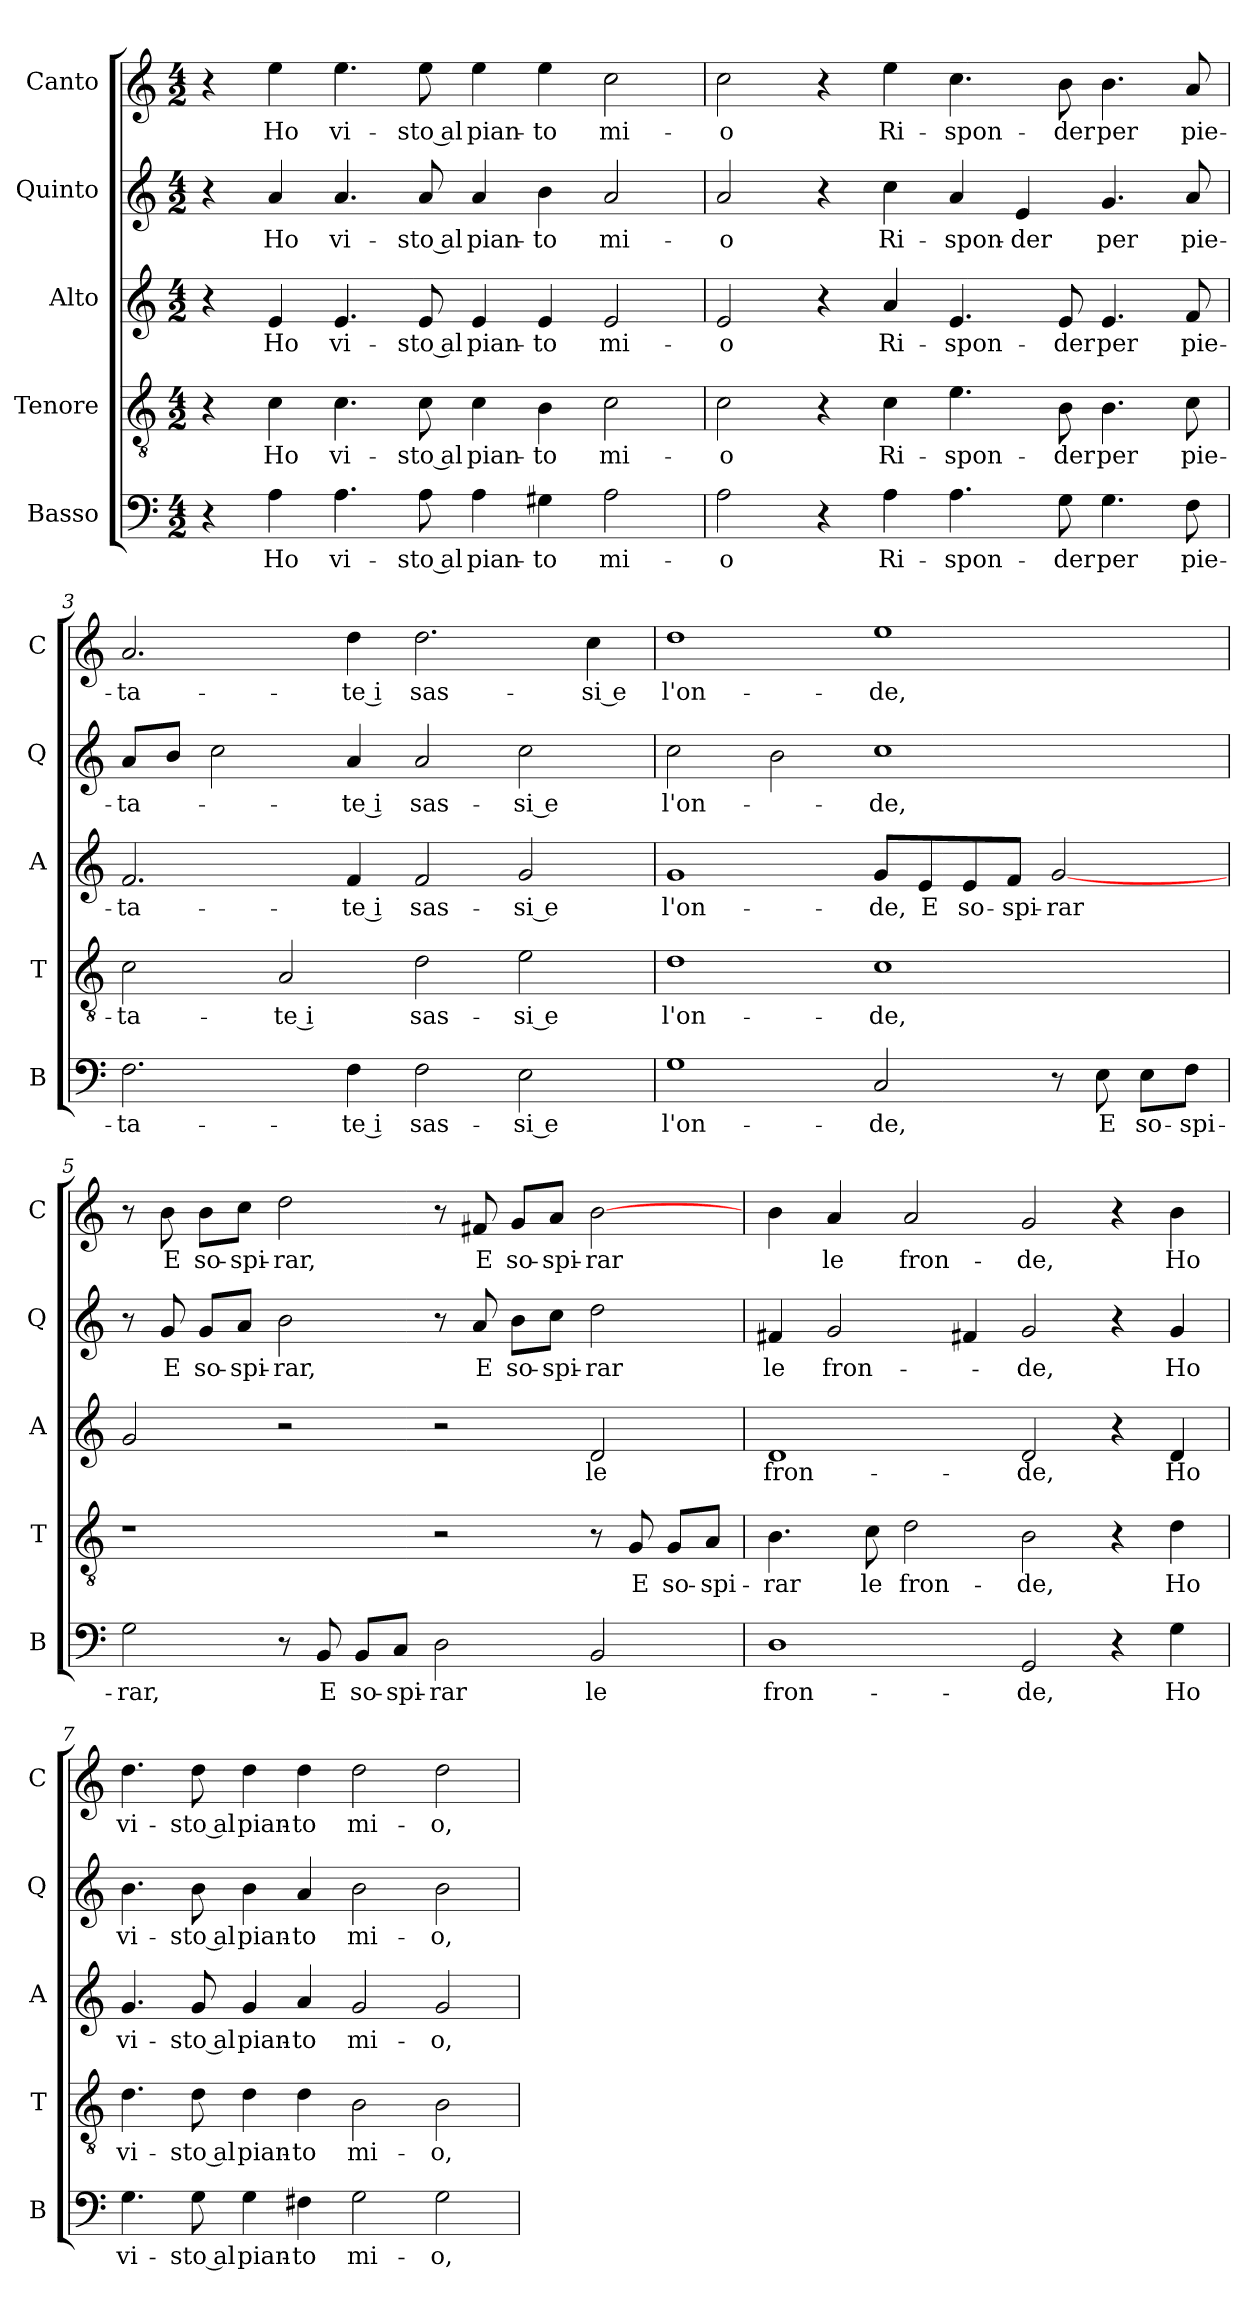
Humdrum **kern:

**kern	**text	**kern	**text	**kern	**text	**kern	**text	**kern	**text
*part5	*part5	*part4	*part4	*part3	*part3	*part2	*part2	*part1	*part1
*staff5	*staff5	*staff4	*staff4	*staff3	*staff3	*staff2	*staff2	*staff1	*staff1
*I"Basso	*	*I"Tenore	*	*I"Alto	*	*I"Quinto	*	*I"Canto	*
*I'B	*	*I'T	*	*I'A	*	*I'Q	*	*I'C	*
*clefF4	*	*clefGv2	*	*clefG2	*	*clefG2	*	*clefG2	*
*k[]	*	*k[]	*	*k[]	*	*k[]	*	*k[]	*
*M4/2	*	*M4/2	*	*M4/2	*	*M4/2	*	*M4/2	*
=1	=1	=1	=1	=1	=1	=1	=1	=1	=1
4r	.	4r	.	4r	.	4r	.	4r	.
4A	Ho	4c	Ho	4e	Ho	4a	Ho	4ee	Ho
4.A	vi-	4.c	vi-	4.e	vi-	4.a	vi-	4.ee	vi-
8A	-sto al	8c	-sto al	8e	-sto al	8a	-sto al	8ee	-sto al
4A	pian-	4c	pian-	4e	pian-	4a	pian-	4ee	pian-
4G#X	-to	4B	-to	4e	-to	4b	-to	4ee	-to
2A	mi-	2c	mi-	2e	mi-	2a	mi-	2cc	mi-
=2	=2	=2	=2	=2	=2	=2	=2	=2	=2
2A	-o	2c	-o	2e	-o	2a	-o	2cc	-o
4r	.	4r	.	4r	.	4r	.	4r	.
4A	Ri-	4c	Ri-	4a	Ri-	4cc	Ri-	4ee	Ri-
4.A	-spon-	4.e	-spon-	4.e	-spon-	4a	-spon-	4.cc	-spon-
.	.	.	.	.	.	4e	-der	.	.
8G	-der	8B	-der	8e	-der	.	.	8b	-der
4.G	per	4.B	per	4.e	per	4.g	per	4.b	per
8F	pie-	8c	pie-	8f	pie-	8a	pie-	8a	pie-
=3	=3	=3	=3	=3	=3	=3	=3	=3	=3
2.F	-ta-	2c	-ta-	2.f	-ta-	8aL	-ta-	2.a	-ta-
.	.	.	.	.	.	8bJ	.	.	.
.	.	.	.	.	.	2cc	.	.	.
.	.	2A	-te i	.	.	.	.	.	.
4F	-te i	.	.	4f	-te i	4a	-te i	4dd	-te i
2F	sas-	2d	sas-	2f	sas-	2a	sas-	2.dd	sas-
2E	-si e	2e	-si e	2g	-si e	2cc	-si e	.	.
.	.	.	.	.	.	.	.	4cc	-si e
=4	=4	=4	=4	=4	=4	=4	=4	=4	=4
1G	l'on-	1d	l'on-	1g	l'on-	2cc	l'on-	1dd	l'on-
.	.	.	.	.	.	2b	.	.	.
2C	-de,	1c	-de,	8gL	-de,	1cc	-de,	1ee	-de,
.	.	.	.	8e	E	.	.	.	.
.	.	.	.	8e	so-	.	.	.	.
.	.	.	.	8fJ	-spi-	.	.	.	.
8r	.	.	.	[2g	-rar	.	.	.	.
8E	E	.	.	.	.	.	.	.	.
8EL	so-	.	.	.	.	.	.	.	.
8FJ	-spi-	.	.	.	.	.	.	.	.
=5	=5	=5	=5	=5	=5	=5	=5	=5	=5
2G	-rar,	1r	.	2g	.	8r	.	8r	.
.	.	.	.	.	.	8g	E	8b	E
.	.	.	.	.	.	8gL	so-	8bL	so-
.	.	.	.	.	.	8aJ	-spi-	8ccJ	-spi-
8r	.	.	.	2r	.	2b	-rar,	2dd	-rar,
8BB	E	.	.	.	.	.	.	.	.
8BBL	so-	.	.	.	.	.	.	.	.
8CJ	-spi-	.	.	.	.	.	.	.	.
2D	-rar	2r	.	2r	.	8r	.	8r	.
.	.	.	.	.	.	8a	E	8f#X	E
.	.	.	.	.	.	8bL	so-	8gL	so-
.	.	.	.	.	.	8ccJ	-spi-	8aJ	-spi-
2BB	le	8r	.	2d	le	2dd	-rar	[2b	-rar
.	.	8G	E	.	.	.	.	.	.
.	.	8GL	so-	.	.	.	.	.	.
.	.	8AJ	-spi-	.	.	.	.	.	.
=6	=6	=6	=6	=6	=6	=6	=6	=6	=6
1D	fron-	4.B	-rar	1d	fron-	4f#X	le	4b	.
.	.	.	.	.	.	2g	fron-	4a	le
.	.	8c	le	.	.	.	.	.	.
.	.	2d	fron-	.	.	.	.	2a	fron-
.	.	.	.	.	.	4f#X	.	.	.
2GG	-de,	2B	-de,	2d	-de,	2g	-de,	2g	-de,
4r	.	4r	.	4r	.	4r	.	4r	.
4G	Ho	4d	Ho	4d	Ho	4g	Ho	4b	Ho
=7	=7	=7	=7	=7	=7	=7	=7	=7	=7
4.G	vi-	4.d	vi-	4.g	vi-	4.b	vi-	4.dd	vi-
8G	-sto al	8d	-sto al	8g	-sto al	8b	-sto al	8dd	-sto al
4G	pian-	4d	pian-	4g	pian-	4b	pian-	4dd	pian-
4F#X	-to	4d	-to	4a	-to	4a	-to	4dd	-to
2G	mi-	2B	mi-	2g	mi-	2b	mi-	2dd	mi-
2G	-o,	2B	-o,	2g	-o,	2b	-o,	2dd	-o,
=	=	=	=	=	=	=	=	=	=
*-	*-	*-	*-	*-	*-	*-	*-	*-	*-
